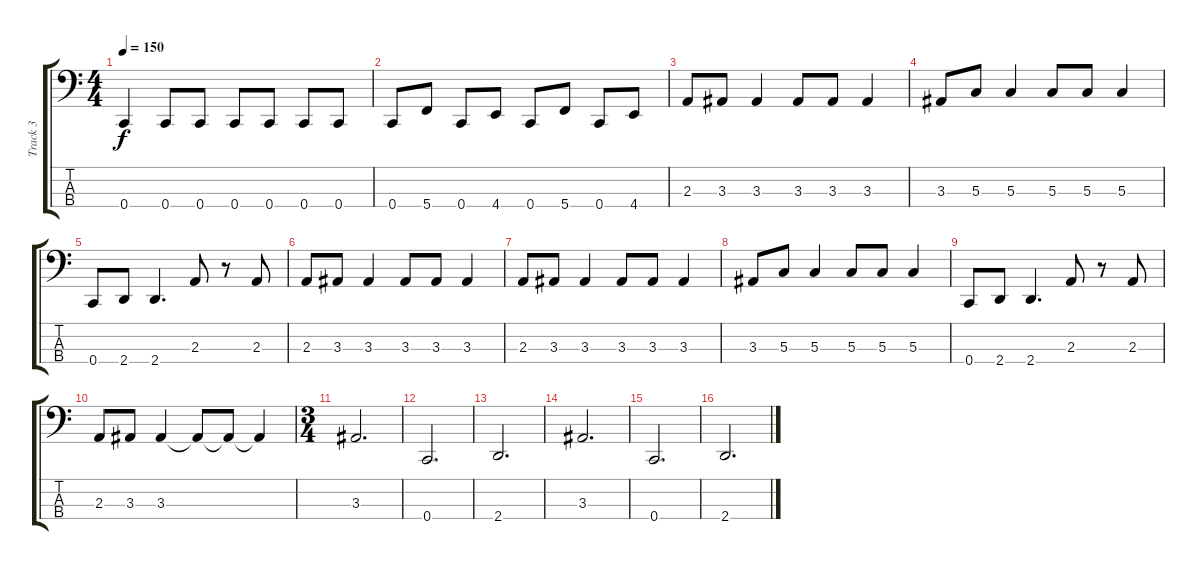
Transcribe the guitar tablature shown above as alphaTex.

\track ("Track 3" "Track 3") {instrument electricbasspick}
\staff {score tabs}
\tuning (F2 C2 G1 C1) {hide}
\ts (4 4)
\tempo 150
\clef f4
\ks c
0.4.4{dy f} 0.4.8 0.4.8 0.4.8 0.4.8 0.4.8 0.4.8 |
0.4.8 5.4.8 0.4.8 4.4.8 0.4.8 5.4.8 0.4.8 4.4.8 |
2.3.8 3.3.8 3.3.4 3.3.8 3.3.8 3.3.4 |
3.3.8 5.3.8 5.3.4 5.3.8 5.3.8 5.3.4 |
0.4.8 2.4.8 2.4.4{d} 2.3.8 r.8 2.3.8 |
2.3.8 3.3.8 3.3.4 3.3.8 3.3.8 3.3.4 |
2.3.8 3.3.8 3.3.4 3.3.8 3.3.8 3.3.4 |
3.3.8 5.3.8 5.3.4 5.3.8 5.3.8 5.3.4 |
0.4.8 2.4.8 2.4.4{d} 2.3.8 r.8 2.3.8 |
2.3.8 3.3.8 3.3.4 3.3{t}.8 3.3{t}.8 3.3{t}.4 |
\ts (3 4)
3.3.2{d} |
0.4.2{d} |
2.4.2{d} |
3.3.2{d} |
0.4.2{d} |
2.4.2{d}
